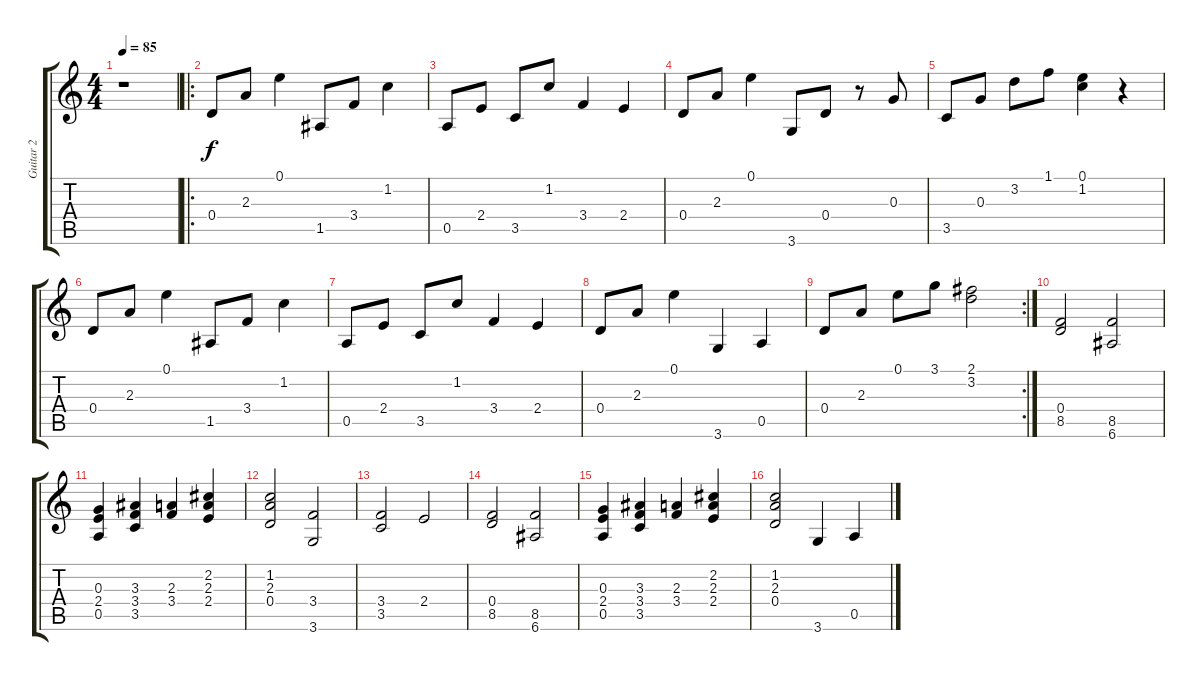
\track ("Guitar 2" "Guitar 2") {instrument acousticguitarsteel}
\staff {score tabs}
\tuning (E4 B3 G3 D3 A2 E2) {hide}
\ts (4 4)
\tempo 85
\clef g2
\ks c
r.1{dy f instrument acousticguitarsteel} |
\ro
0.4.8 2.3.8 0.1.4 1.5.8 3.4.8 1.2.4 |
0.5.8 2.4.8 3.5.8 1.2.8 3.4.4 2.4.4 |
0.4.8 2.3.8 0.1.4 3.6.8 0.4.8 r.8 0.3.8 |
3.5.8 0.3.8 3.2.8 1.1.8 (0.1 1.2).4 r.4 |
0.4.8 2.3.8 0.1.4 1.5.8 3.4.8 1.2.4 |
0.5.8 2.4.8 3.5.8 1.2.8 3.4.4 2.4.4 |
0.4.8 2.3.8 0.1.4 3.6.4 0.5.4 |
\rc 2
0.4.8 2.3.8 0.1.8 3.1.8 (2.1 3.2).2 |
(0.4 8.5).2 (8.5 6.6).2 |
(0.3 2.4 0.5).4 (3.3 3.4 3.5).4 (2.3 3.4).4 (2.2 2.3 2.4).4 |
(1.2 2.3 0.4).2 (3.4 3.6).2 |
(3.4 3.5).2 2.4.2 |
(0.4 8.5).2 (8.5 6.6).2 |
(0.3 2.4 0.5).4 (3.3 3.4 3.5).4 (2.3 3.4).4 (2.2 2.3 2.4).4 |
(1.2 2.3 0.4).2 3.6.4 0.5.4
